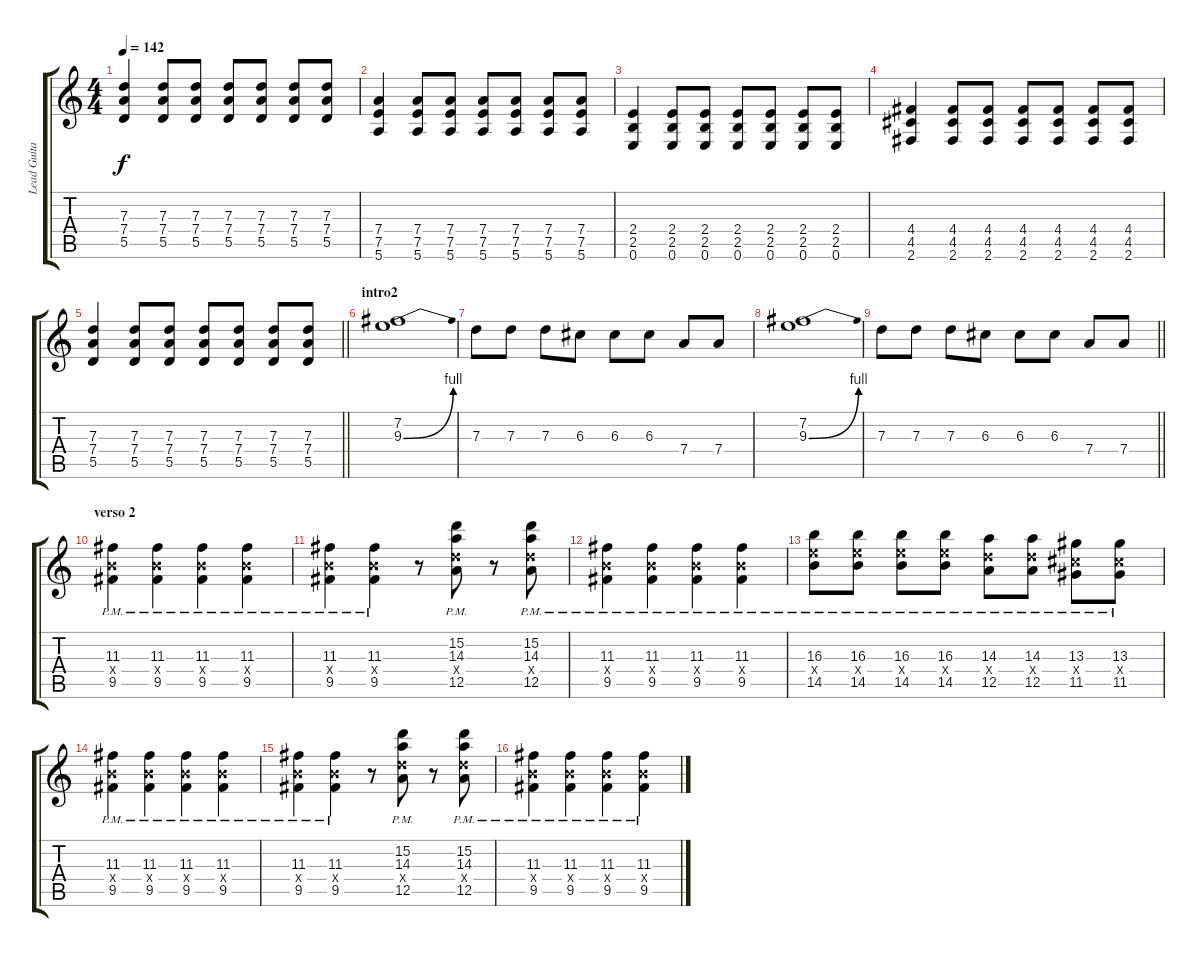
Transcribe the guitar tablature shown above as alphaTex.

\track ("Lead Guitar" "Lead Guita") {instrument overdrivenguitar}
\staff {score tabs}
\tuning (E4 B3 G3 D3 A2 E2) {hide}
\ts (4 4)
\tempo 142
\clef g2
\ks c
(7.3 7.4 5.5).4{dy f} (7.3 7.4 5.5).8 (7.3 7.4 5.5).8 (7.3 7.4 5.5).8 (7.3 7.4 5.5).8 (7.3 7.4 5.5).8 (7.3 7.4 5.5).8 |
(7.4 7.5 5.6).4 (7.4 7.5 5.6).8 (7.4 7.5 5.6).8 (7.4 7.5 5.6).8 (7.4 7.5 5.6).8 (7.4 7.5 5.6).8 (7.4 7.5 5.6).8 |
(2.4 2.5 0.6).4 (2.4 2.5 0.6).8 (2.4 2.5 0.6).8 (2.4 2.5 0.6).8 (2.4 2.5 0.6).8 (2.4 2.5 0.6).8 (2.4 2.5 0.6).8 |
(4.4 4.5 2.6).4 (4.4 4.5 2.6).8 (4.4 4.5 2.6).8 (4.4 4.5 2.6).8 (4.4 4.5 2.6).8 (4.4 4.5 2.6).8 (4.4 4.5 2.6).8 |
\barLineRight lightlight
(7.3 7.4 5.5).4 (7.3 7.4 5.5).8 (7.3 7.4 5.5).8 (7.3 7.4 5.5).8 (7.3 7.4 5.5).8 (7.3 7.4 5.5).8 (7.3 7.4 5.5).8 |
\section ("" "intro2")
(7.2 9.3{be (bend 0 0 60 4)}).1 |
7.3.8 7.3.8 7.3.8 6.3.8 6.3.8 6.3.8 7.4.8 7.4.8 |
(7.2 9.3{be (bend 0 0 60 4)}).1 |
\barLineRight lightlight
7.3.8 7.3.8 7.3.8 6.3.8 6.3.8 6.3.8 7.4.8 7.4.8 |
\section ("" "verso 2")
(11.3{pm} 9.4{pm x} 9.5{pm}).4 (11.3{pm} 9.4{pm x} 9.5{pm}).4 (11.3{pm} 9.4{pm x} 9.5{pm}).4 (11.3{pm} 9.4{pm x} 9.5{pm}).4 |
(11.3{pm} 9.4{pm x} 9.5{pm}).4 (11.3{pm} 9.4{pm x} 9.5{pm}).4 r.8 (15.2{pm} 14.3{pm} 12.4{pm x} 12.5{pm}).8 r.8 (15.2{pm} 14.3{pm} 12.4{pm x} 12.5{pm}).8 |
(11.3{pm} 9.4{pm x} 9.5{pm}).4 (11.3{pm} 9.4{pm x} 9.5{pm}).4 (11.3{pm} 9.4{pm x} 9.5{pm}).4 (11.3{pm} 9.4{pm x} 9.5{pm}).4 |
(16.3{pm} 14.4{pm x} 14.5{pm}).8 (16.3{pm} 14.4{pm x} 14.5{pm}).8 (16.3{pm} 14.4{pm x} 14.5{pm}).8 (16.3{pm} 14.4{pm x} 14.5{pm}).8 (14.3{pm} 12.4{pm x} 12.5{pm}).8 (14.3{pm} 12.4{pm x} 12.5{pm}).8 (13.3{pm} 11.4{pm x} 11.5{pm}).8 (13.3{pm} 11.4{pm x} 11.5{pm}).8 |
(11.3{pm} 9.4{pm x} 9.5{pm}).4 (11.3{pm} 9.4{pm x} 9.5{pm}).4 (11.3{pm} 9.4{pm x} 9.5{pm}).4 (11.3{pm} 9.4{pm x} 9.5{pm}).4 |
(11.3{pm} 9.4{pm x} 9.5{pm}).4 (11.3{pm} 9.4{pm x} 9.5{pm}).4 r.8 (15.2{pm} 14.3{pm} 12.4{pm x} 12.5{pm}).8 r.8 (15.2{pm} 14.3{pm} 12.4{pm x} 12.5{pm}).8 |
(11.3{pm} 9.4{pm x} 9.5{pm}).4 (11.3{pm} 9.4{pm x} 9.5{pm}).4 (11.3{pm} 9.4{pm x} 9.5{pm}).4 (11.3{pm} 9.4{pm x} 9.5{pm}).4
